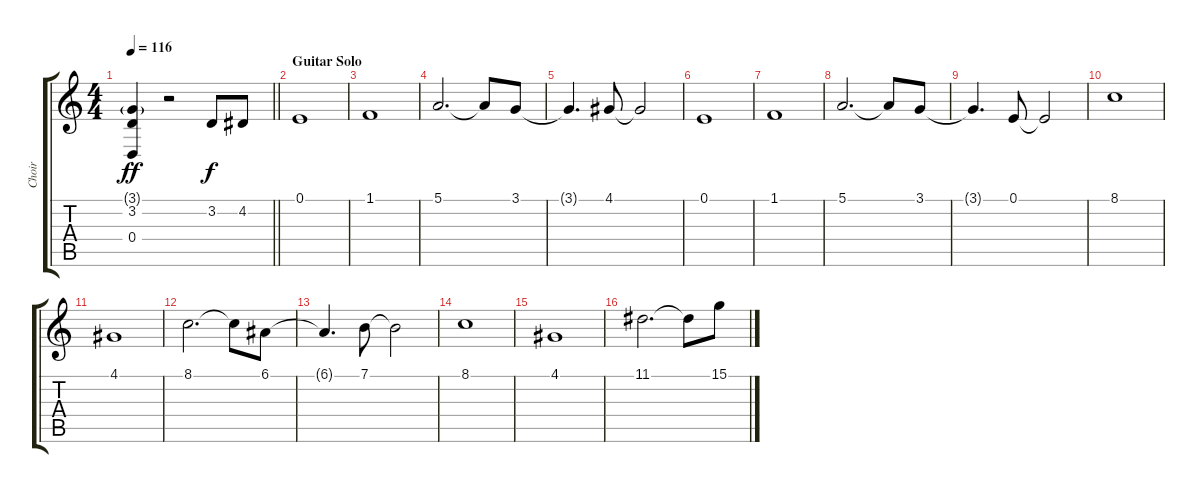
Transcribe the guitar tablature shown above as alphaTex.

\track ("Choir" "Choir") {instrument choiraahs}
\staff {score tabs}
\tuning (E4 B3 G3 D3 A2 E2) {hide}
\ts (4 4)
\tempo 116
\clef g2
\barLineRight lightlight
\ks c
(3.1{g st} 3.2{st} 0.4{st}).4{dy ff} r.2 3.2.8{dy f} 4.2.8 |
\section ("" "Guitar Solo")
0.1.1{volume 5} |
1.1.1 |
5.1.2{d} 5.1{t}.8 3.1.8 |
3.1{t}.4{d} 4.1.8 4.1{t}.2 |
0.1.1 |
1.1.1 |
5.1.2{d} 5.1{t}.8 3.1.8 |
3.1{t}.4{d} 0.1.8 0.1{t}.2 |
8.1.1 |
4.1.1 |
8.1.2{d} 8.1{t}.8 6.1.8 |
6.1{t}.4{d} 7.1.8 7.1{t}.2 |
8.1.1 |
4.1.1 |
11.1.2{d} 11.1{t}.8 15.1.8
